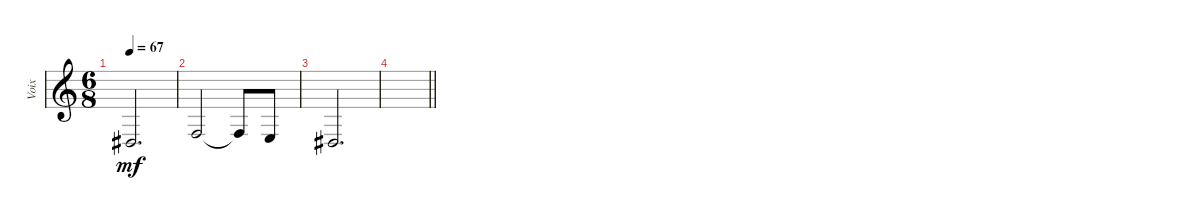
\track ("Voix" "Voix") {instrument clarinet}
\staff {score}
\tuning (E4 B3 G3 D3 A2 E2) {hide}
\ts (6 8)
\tempo 67
\clef g2
\ks c
1.4.2{d dy mf} |
3.4.2 3.4{t}.8 2.4.8 |
1.4.2{d} |
\barLineRight lightlight
